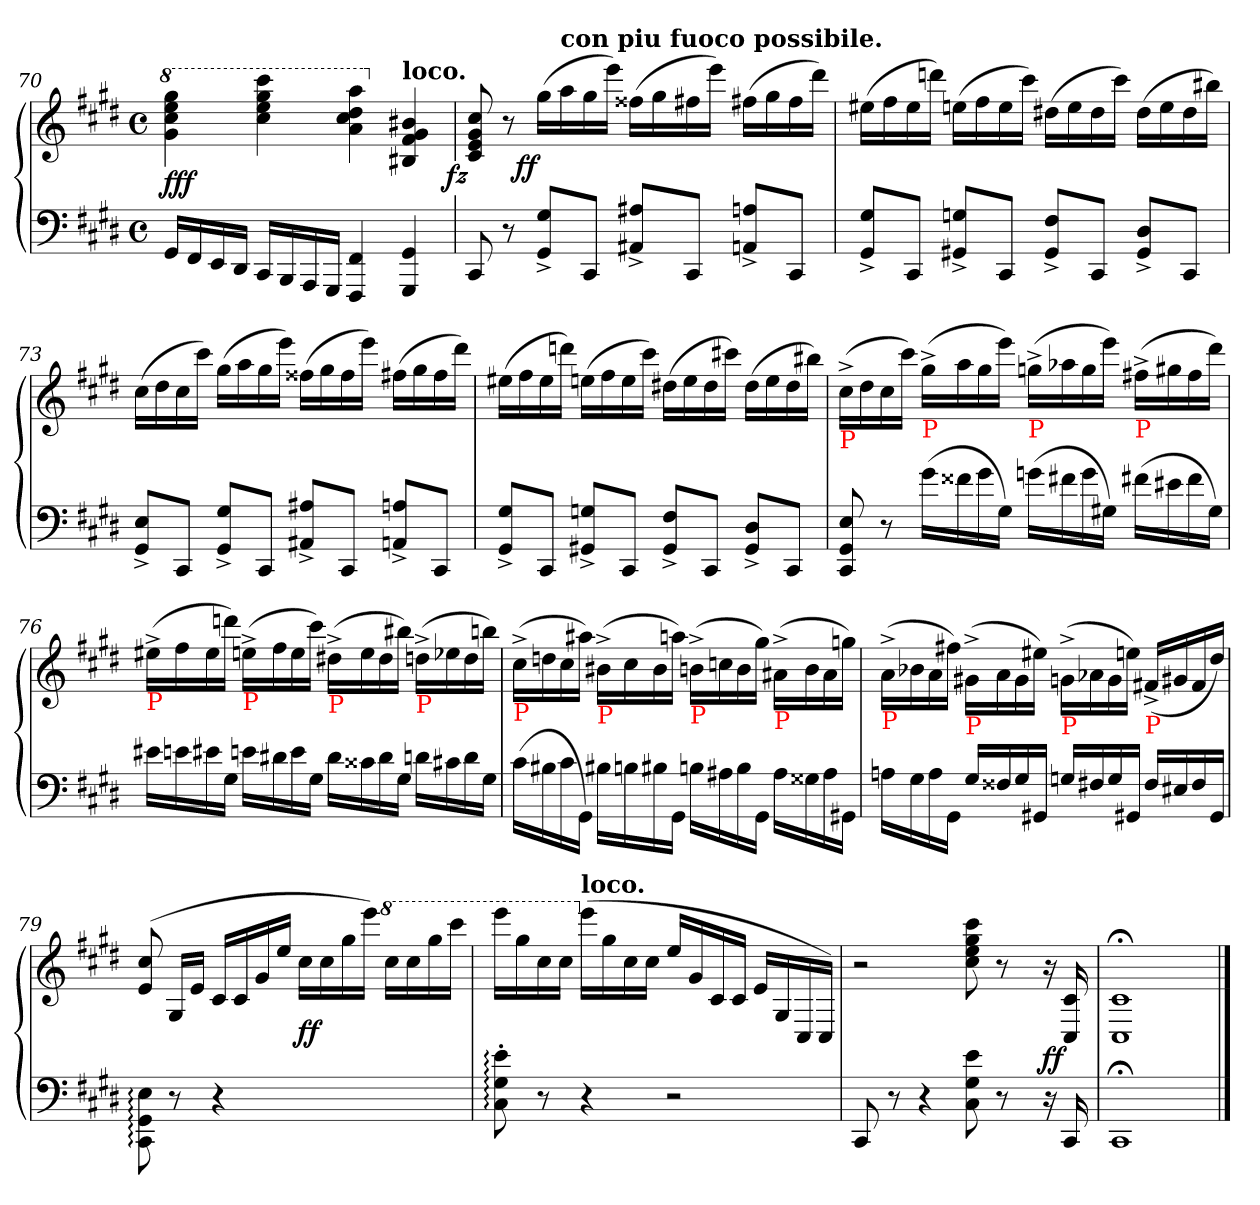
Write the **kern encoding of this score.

**kern	**kern	**dynam
*part1	*part1	*part1
*staff2	*staff1	*staff1/2
*clefF4	*clefG2	*
*k[f#c#g#d#]	*k[f#c#g#d#]	*
*M4/4	*M4/4	*
*met(c)	*met(c)	*
*	*8va	*
=70	=70	=70
16GG#LL	4ggg# 4eee 4ccc# 4gg#	fff
16FF#	.	.
16EE	.	.
16DD#JJ	.	.
16CC#LL	4cccc# 4ggg# 4eee 4ccc#	.
16BBB	.	.
16AAA	.	.
16GGG#JJ	.	.
4FF# 4FFF#	4aaa 4ddd# 4ccc# 4aa	.
*	*X8va	*
!	!LO:TX:a:B:t=loco.	!
4GG# 4GGG#	4b#X 4g# 4f# 4B#X	.
=71	=71	=71
!	!	!LO:DY:rj
8CC#	8cc# 8g# 8e 8c#	fz
8r	8r	.
!	!	!LO:DY:rj
8G#^< 8GG#^<L	(>16gg#LL	ff
!	!LO:TX:a:B:t=con piu fuoco possibile.	!
.	16aa	.
8CC#J	16gg#	.
.	16eeeJJ)	.
8A#X^< 8AA#X^<L	(>16ff##XLL	.
.	16gg#	.
8CC#J	16ff#	.
.	16eeeJJ)	.
8An^< 8AAn^<L	(>16ff#XLL	.
.	16gg#	.
8CC#J	16ff#	.
.	16ddd#JJ)	.
=72	=72	=72
8G#^< 8GG#^<L	(>16ee#XLL	.
.	16ff#	.
8CC#J	16ee#	.
.	16dddnJJ)	.
8Gn^< 8GG#X^<L	(>16eenLL	.
.	16ff#	.
8CC#J	16ee	.
.	16ccc#JJ)	.
8F#^< 8GG#^<L	(>16dd#XLL	.
.	16ee	.
8CC#J	16dd#	.
.	16ccc#JJ)	.
8D#^< 8GG#^<L	(>16dd#LL	.
.	16ee	.
8CC#J	16dd#	.
.	16bb#XJJ)	.
=73	=73	=73
8E^< 8GG#^<L	(>16cc#LL	.
.	16dd#	.
8CC#J	16cc#	.
.	16ccc#JJ)	.
8G#^< 8GG#^<L	(>16gg#LL	.
.	16aa	.
8CC#J	16gg#	.
.	16eeeJJ)	.
8A#X^< 8AA#X^<L	(>16ff##XLL	.
.	16gg#	.
8CC#J	16ff##	.
.	16eeeJJ)	.
8An^< 8AAn^<L	(>16ff#XLL	.
.	16gg#	.
8CC#J	16ff#	.
.	16ddd#JJ)	.
=74	=74	=74
8G#^< 8GG#^<L	(>16ee#XLL	.
.	16ff#	.
8CC#J	16ee#	.
.	16dddnJJ)	.
8Gn^< 8GG#X^<L	(>16eenLL	.
.	16ff#	.
8CC#J	16ee	.
.	16ccc#JJ)	.
8F#^< 8GG#^<L	(>16dd#XLL	.
.	16ee	.
8CC#J	16dd#	.
.	16ccc#XJJ)	.
8D#^< 8GG#^<L	(>16dd#LL	.
.	16ee	.
8CC#J	16dd#	.
.	16bb#XJJ)	.
=75	=75	=75
!	!LO:TX:b:color=red:t=P	!
8E 8GG# 8CC#	(>16cc#^<LL	.
.	16dd#	.
8r	16cc#	.
.	16ccc#JJ)	.
!	!LO:TX:b:color=red:t=P	!
(>16g#LL	(>16gg#^<LL	.
16f##X	16aa	.
16g#	16gg#	.
16G#JJ)	16eeeJJ)	.
!	!LO:TX:b:color=red:t=P	!
(>16gnLL	(>16ggn^<LL	.
16f#X	16aa-X	.
16g	16gg	.
16G#XJJ)	16eeeJJ)	.
!	!LO:TX:b:color=red:t=P	!
(>16f#XLL	(>16ff#X^<LL	.
16e#X	16gg#	.
16f#	16ff#	.
16G#JJ)	16ddd#JJ)	.
=76	=76	=76
!	!LO:TX:b:color=red:t=P	!
16e#XLL	(>16ee#X^<LL	.
16en	16ff#	.
16e#X	16ee#	.
16G#JJ	16dddnJJ)	.
!	!LO:TX:b:color=red:t=P	!
16enLL	(>16een^<LL	.
16d#X	16ff#	.
16e	16ee	.
16G#JJ	16ccc#JJ)	.
!	!LO:TX:b:color=red:t=P	!
16d#LL	(>16dd#X^<LL	.
16c##X	16ee	.
16d#	16dd#	.
16G#JJ	16bb#XJJ)	.
!	!LO:TX:b:color=red:t=P	!
16dnLL	(>16ddn^<LL	.
16c#X	16ee-X	.
16d	16dd	.
16G#JJ	16bbnJJ)	.
=77	=77	=77
!	!LO:TX:b:color=red:t=P	!
(>16c#LL	(>16cc#^<LL	.
16B#X	16ddn	.
16c#	16cc#	.
16GG#JJ)	16aa#XJJ)	.
!	!LO:TX:b:color=red:t=P	!
16B#XLL	(>16b#X^<LL	.
16Bn	16cc#	.
16B#X	16b#	.
16GG#JJ	16aanJJ)	.
!	!LO:TX:b:color=red:t=P	!
16BnLL	(>16bn^<LL	.
16A#X	16ccn	.
16B	16b	.
16GG#JJ	16gg#JJ)	.
!	!LO:TX:b:color=red:t=P	!
16A#LL	(>16a#X^<LL	.
16G##X	16b	.
16A#	16a#	.
16GG#XJJ	16ggnJJ)	.
=78	=78	=78
!	!LO:TX:b:color=red:t=P	!
16AnLL	(>16a^<LL	.
16G#	16b-X	.
16A	16a	.
16GG#JJ	16ff#XJJ)	.
!	!LO:TX:b:color=red:t=P	!
16G#LL	(>16g#X^<\LL	.
16F##X	16a	.
16G#	16g#	.
16GG#XJJ	16ee#XJJ)	.
!	!LO:TX:b:color=red:t=P	!
16GnLL	(>16gn^<\LL	.
16F#X	16a-X	.
16G	16g	.
16GG#XJJ	16eenJJ)	.
!	!LO:TX:b:color=red:t=P	!
16F#LL	(<16f#X^<LL	.
16E#X	16g#X	.
16F#	16f#	.
16GG#JJ	16dd#JJ)	.
=79	=79	=79
8E:\ 8GG#:\ 8CC#:\	(>8cc# 8e	.
8r	16G#/LL	.
.	16eJJ	.
4r	16c#LL	.
.	16c#	.
.	16g#	.
.	16eeJJ	.
2ryy	16cc#LL	ff
.	16cc#	.
.	16gg#	.
.	16eeeJJ)	.
*	*8va	*
.	16ccc#LL	.
.	16ccc#	.
.	16ggg#	.
.	16cccc#JJ	.
=80	=80	=80
8e:'> 8G#:'> 8C#:'>	16eeeeLL	.
.	16ggg#	.
8r	16ccc#	.
.	16ccc#JJ	.
*	*X8va	*
!	!LO:TX:a:B:t=loco.	!
4r	(>16eeeLL	.
.	16gg#	.
.	16cc#	.
.	16cc#JJ	.
2r	16eeLL	.
.	16g#	.
.	16c#	.
.	16c#JJ	.
.	16eLL	.
.	16G#/	.
.	16C#/	.
.	16C#/JJ)	.
=81	=81	=81
8CC#	2r	.
8r	.	.
4r	.	.
8e 8G# 8C#	8ccc# 8gg# 8ee 8cc#	.
!LO:N:vis=8	!LO:N:vis=8	!
4r	4r	.
16r	16r	.
!	!	!LO:DY:rj
16CC#/	16c#/ 16C#/	ff
=82	=82	=82
1CC#;\	1c#;</ 1C#;</	.
==	==	==
*-	*-	*-
